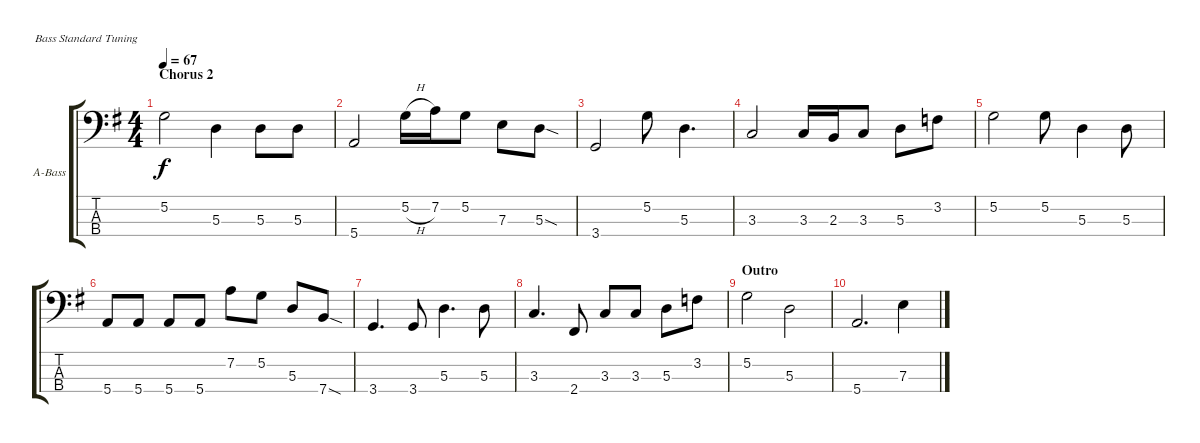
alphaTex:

\bracketExtendMode groupsimilarinstruments
\firstSystemTrackNameOrientation horizontal
\otherSystemsTrackNameOrientation horizontal
\track ("Bass 1" "A-Bass") {instrument acousticgrandpiano}
\staff {score tabs}
\tuning (G2 D2 A1 E1)
\displaytranspose 12
\ts (4 4)
\section ("" "Chorus 2")
\tempo 67
\clef f4
\scale
0.227006
\ks g
5.2.2{dy f} 5.3.4 5.3.8 5.3.8 |
5.4.2 5.2{h}.16 7.2.16 5.2.8 7.3.8 5.3{sod}.8 |
3.4.2 5.2.8 5.3.4{d} |
3.3.2 3.3.16 2.3.16 3.3.8 5.3.8 3.2.8 |
5.2.2 5.2.8 5.3.4 5.3.8 |
5.4.8 5.4.8 5.4.8 5.4.8 7.2.8 5.2.8 5.3.8 7.4{sod}.8 |
3.4.4{d} 3.4.8 5.3.4{d} 5.3.8 |
3.3.4{d} 2.4.8 3.3.8 3.3.8 5.3.8 3.2.8 |
\section ("" "Outro")
5.2.2 5.3.2 |
5.4.2{d} 7.3.4
